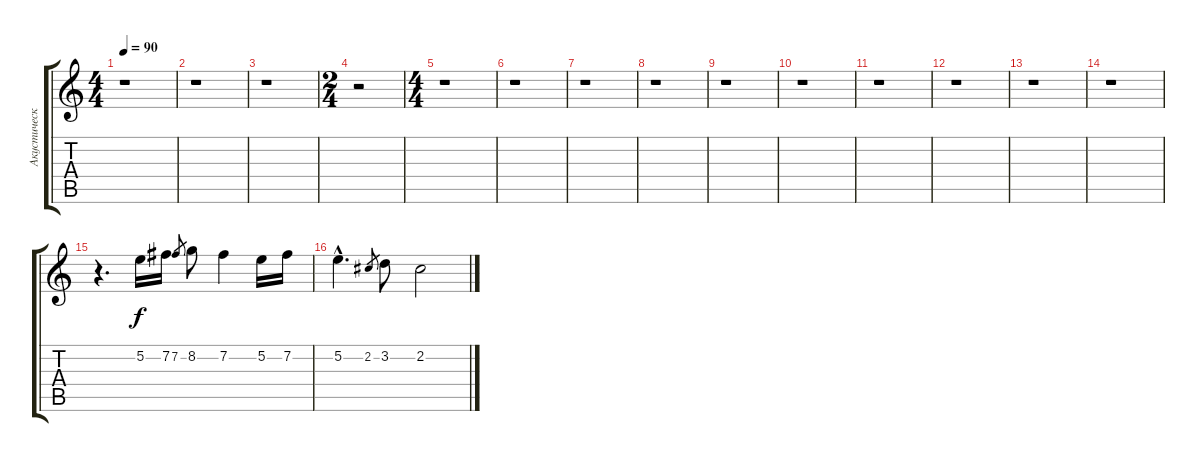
\track ("Акустическая гитара" "Акустическ") {instrument acousticguitarnylon}
\staff {score tabs}
\tuning (E4 B3 G3 D3 A2 E2) {hide}
\ts (4 4)
\tempo 90
\clef g2
\ks c
r.1{dy f} |
r.1 |
r.1 |
\ts (2 4)
r.2 |
\ts (4 4)
r.1 |
r.1 |
r.1 |
r.1 |
r.1 |
r.1 |
r.1 |
r.1 |
r.1 |
r.1 |
r.4{d} 5.2.16 7.2.16 7.2.8{gr} 8.2.8 7.2.4 5.2.16 7.2.16 |
5.2{hac}.4{d} 2.2.8{gr} 3.2.8 2.2.2
